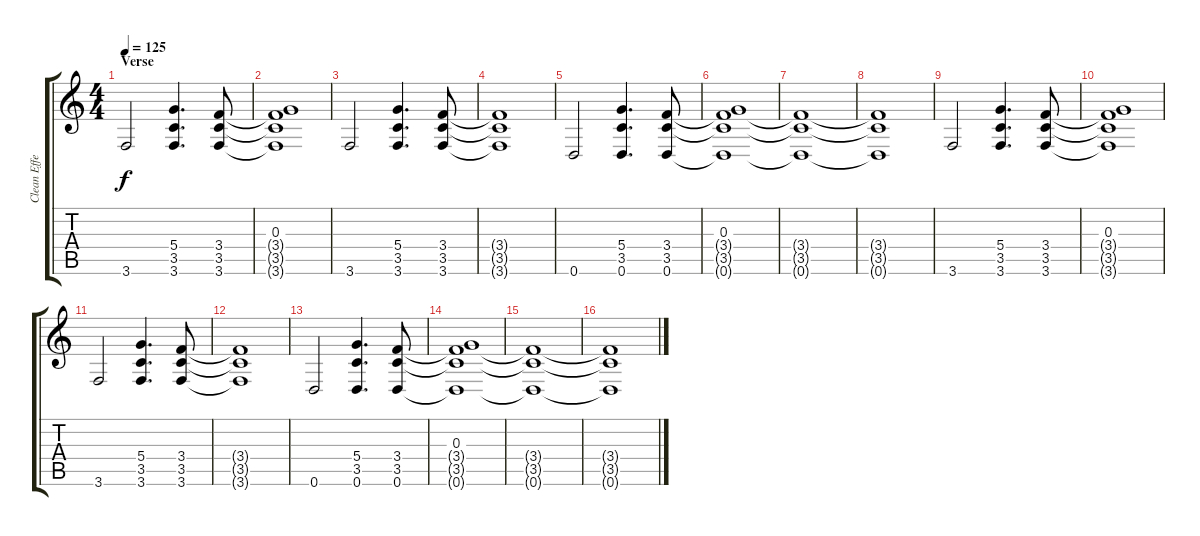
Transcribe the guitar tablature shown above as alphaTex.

\track ("Clean Effect" "Clean Effe") {instrument electricguitarclean}
\staff {score tabs}
\tuning (E4 B3 G3 D3 A2 D2) {hide}
\ts (4 4)
\section ("" "Verse")
\tempo 125
\clef g2
\ks c
3.6.2{dy f} (5.4 3.5 3.6).4{d} (3.4 3.5 3.6).8 |
(0.3 3.4{t} 3.5{t} 3.6{t}).1 |
3.6.2 (5.4 3.5 3.6).4{d} (3.4 3.5 3.6).8 |
(3.4{t} 3.5{t} 3.6{t}).1 |
0.6.2 (5.4 3.5 0.6).4{d} (3.4 3.5 0.6).8 |
(0.3 3.4{t} 3.5{t} 0.6{t}).1 |
(3.4{t} 3.5{t} 0.6{t}).1 |
(3.4{t} 3.5{t} 0.6{t}).1 |
3.6.2 (5.4 3.5 3.6).4{d} (3.4 3.5 3.6).8 |
(0.3 3.4{t} 3.5{t} 3.6{t}).1 |
3.6.2 (5.4 3.5 3.6).4{d} (3.4 3.5 3.6).8 |
(3.4{t} 3.5{t} 3.6{t}).1 |
0.6.2 (5.4 3.5 0.6).4{d} (3.4 3.5 0.6).8 |
(0.3 3.4{t} 3.5{t} 0.6{t}).1 |
(3.4{t} 3.5{t} 0.6{t}).1 |
(3.4{t} 3.5{t} 0.6{t}).1
